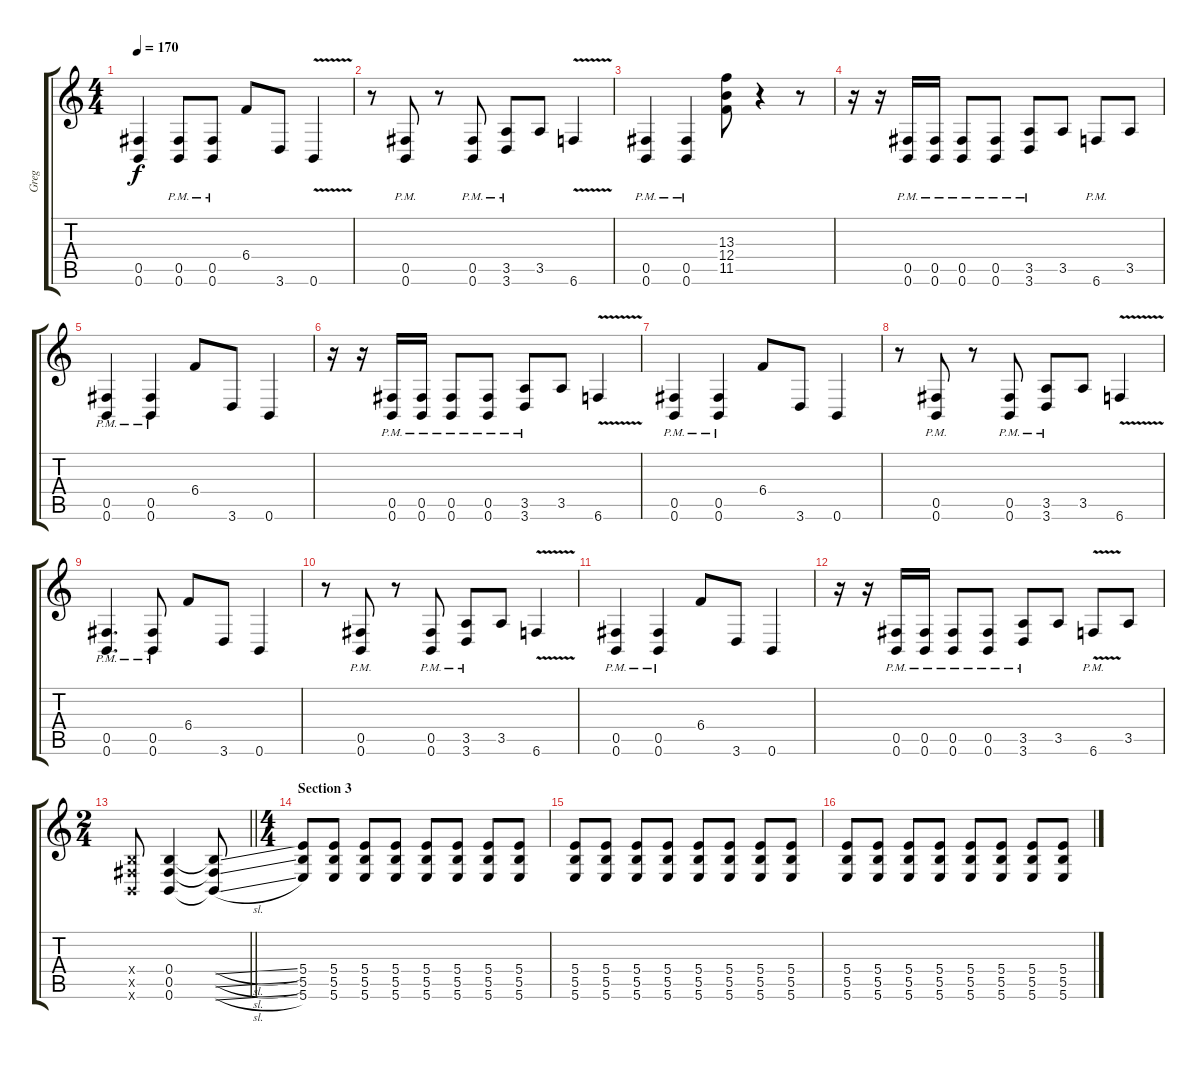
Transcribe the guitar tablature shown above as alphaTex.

\track ("Greg" "Greg") {instrument distortionguitar}
\staff {score tabs}
\tuning (Db4 Ab3 E3 B2 Gb2 B1) {hide}
\ts (4 4)
\tempo 170
\clef g2
\ks c
(0.5 0.6).4{dy f} (0.5{pm} 0.6{pm}).8 (0.5{pm} 0.6{pm}).8 6.4.8 3.6.8 0.6{v}.4 |
r.8 (0.5{pm} 0.6{pm}).8 r.8 (0.5{pm} 0.6{pm}).8 (3.5{pm} 3.6{pm}).8 3.5.8 6.6{v}.4 |
(0.5{pm} 0.6{pm}).4 (0.5{pm} 0.6{pm}).4 (13.3 12.4 11.5).8 r.4 r.8 |
r.16 r.16 (0.5{pm} 0.6{pm}).16 (0.5{pm} 0.6{pm}).16 (0.5{pm} 0.6{pm}).8 (0.5{pm} 0.6{pm}).8 (3.5{pm} 3.6{pm}).8 3.5.8 6.6{pm}.8 3.5.8 |
(0.5{pm} 0.6{pm}).4 (0.5{pm} 0.6{pm}).4 6.4.8 3.6.8 0.6.4 |
r.16 r.16 (0.5{pm} 0.6{pm}).16 (0.5{pm} 0.6{pm}).16 (0.5{pm} 0.6{pm}).8 (0.5{pm} 0.6{pm}).8 (3.5{pm} 3.6{pm}).8 3.5.8 6.6{v}.4 |
(0.5{pm} 0.6{pm}).4 (0.5{pm} 0.6{pm}).4 6.4.8 3.6.8 0.6.4 |
r.8 (0.5{pm} 0.6{pm}).8 r.8 (0.5{pm} 0.6{pm}).8 (3.5{pm} 3.6{pm}).8 3.5.8 6.6{v}.4 |
(0.5{pm} 0.6{pm}).4{d} (0.5{pm} 0.6{pm}).8 6.4.8 3.6.8 0.6.4 |
r.8 (0.5{pm} 0.6{pm}).8 r.8 (0.5{pm} 0.6{pm}).8 (3.5{pm} 3.6{pm}).8 3.5.8 6.6{v}.4 |
(0.5{pm} 0.6{pm}).4 (0.5{pm} 0.6{pm}).4 6.4.8 3.6.8 0.6.4 |
r.16 r.16 (0.5{pm} 0.6{pm}).16 (0.5{pm} 0.6{pm}).16 (0.5{pm} 0.6{pm}).8 (0.5{pm} 0.6{pm}).8 (3.5{pm} 3.6{pm}).8 3.5.8 6.6{v pm}.8 3.5.8 |
\ts (2 4)
\barLineRight lightlight
(0.4{x} 0.5{x} 0.6{x}).8 (0.4 0.5 0.6).4 (0.4{sl t} 0.5{sl t} 0.6{sl t}).8 |
\ts (4 4)
\section ("" "Section 3")
(5.4 5.5 5.6).8 (5.4 5.5 5.6).8 (5.4 5.5 5.6).8 (5.4 5.5 5.6).8 (5.4 5.5 5.6).8 (5.4 5.5 5.6).8 (5.4 5.5 5.6).8 (5.4 5.5 5.6).8 |
(5.4 5.5 5.6).8 (5.4 5.5 5.6).8 (5.4 5.5 5.6).8 (5.4 5.5 5.6).8 (5.4 5.5 5.6).8 (5.4 5.5 5.6).8 (5.4 5.5 5.6).8 (5.4 5.5 5.6).8 |
(5.4 5.5 5.6).8 (5.4 5.5 5.6).8 (5.4 5.5 5.6).8 (5.4 5.5 5.6).8 (5.4 5.5 5.6).8 (5.4 5.5 5.6).8 (5.4 5.5 5.6).8 (5.4 5.5 5.6).8
